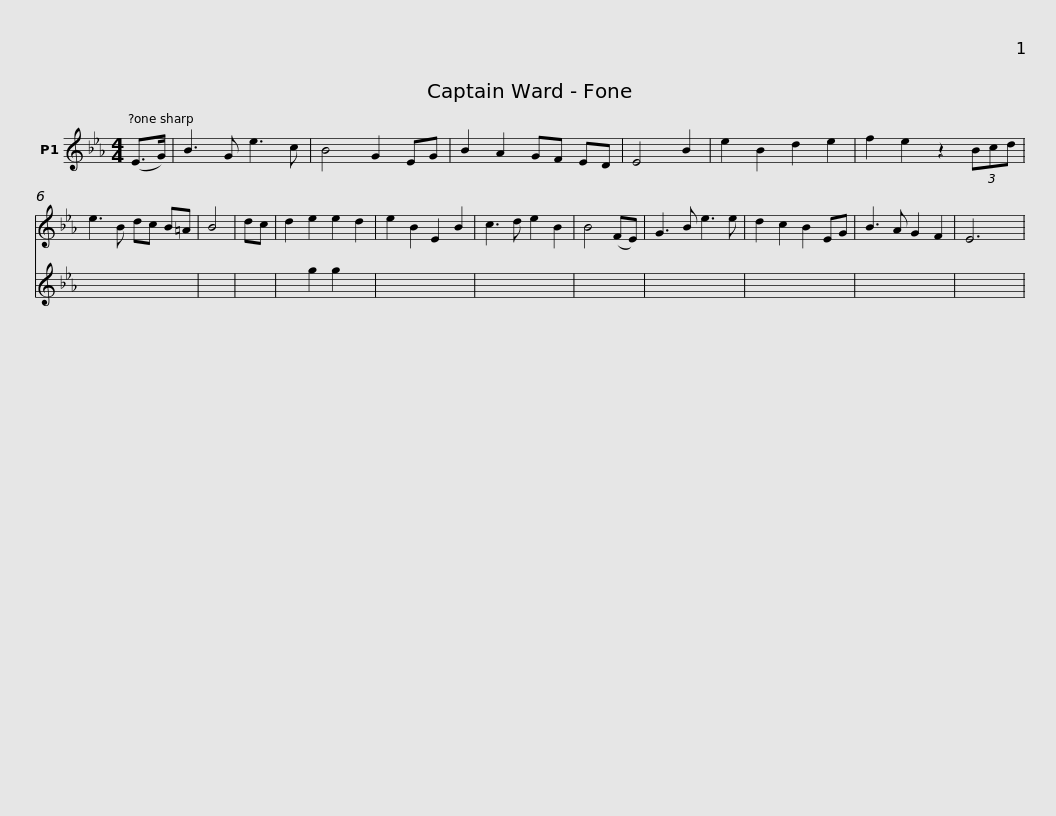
X:1
%%score 1 2
L:1/8
M:4/4
I:linebreak $
K:Eb
V:1 treble
V:2 treble
V:1
 (E>G) | B3 G e3 c | B4 G2 EG | B2 A2 GF ED | E4 B2 | %5
 e2 B2 d2 e2 | f2 e2 z2 (3Bcd |$ e3 B dc B=A | B4 | dc | %10
 d2 e2 e2 d2 | e2 B2 E2 B2 | c3 d e2 B2 |$ B4 (FE) | G3 B e3 e | %15
 d2 c2 B2 EG | B3 A G2 F2 | E6 x2 | %18
V:2
 x2 | x8 | x8 | x8 | x6 | %5
 x8 | x8 |$ x8 | x4 | x2 | %10
 x2 g2 g2 x2 | x8 | x8 |$ x6 | x8 | %15
 x8 | x8 | x8 | %18
